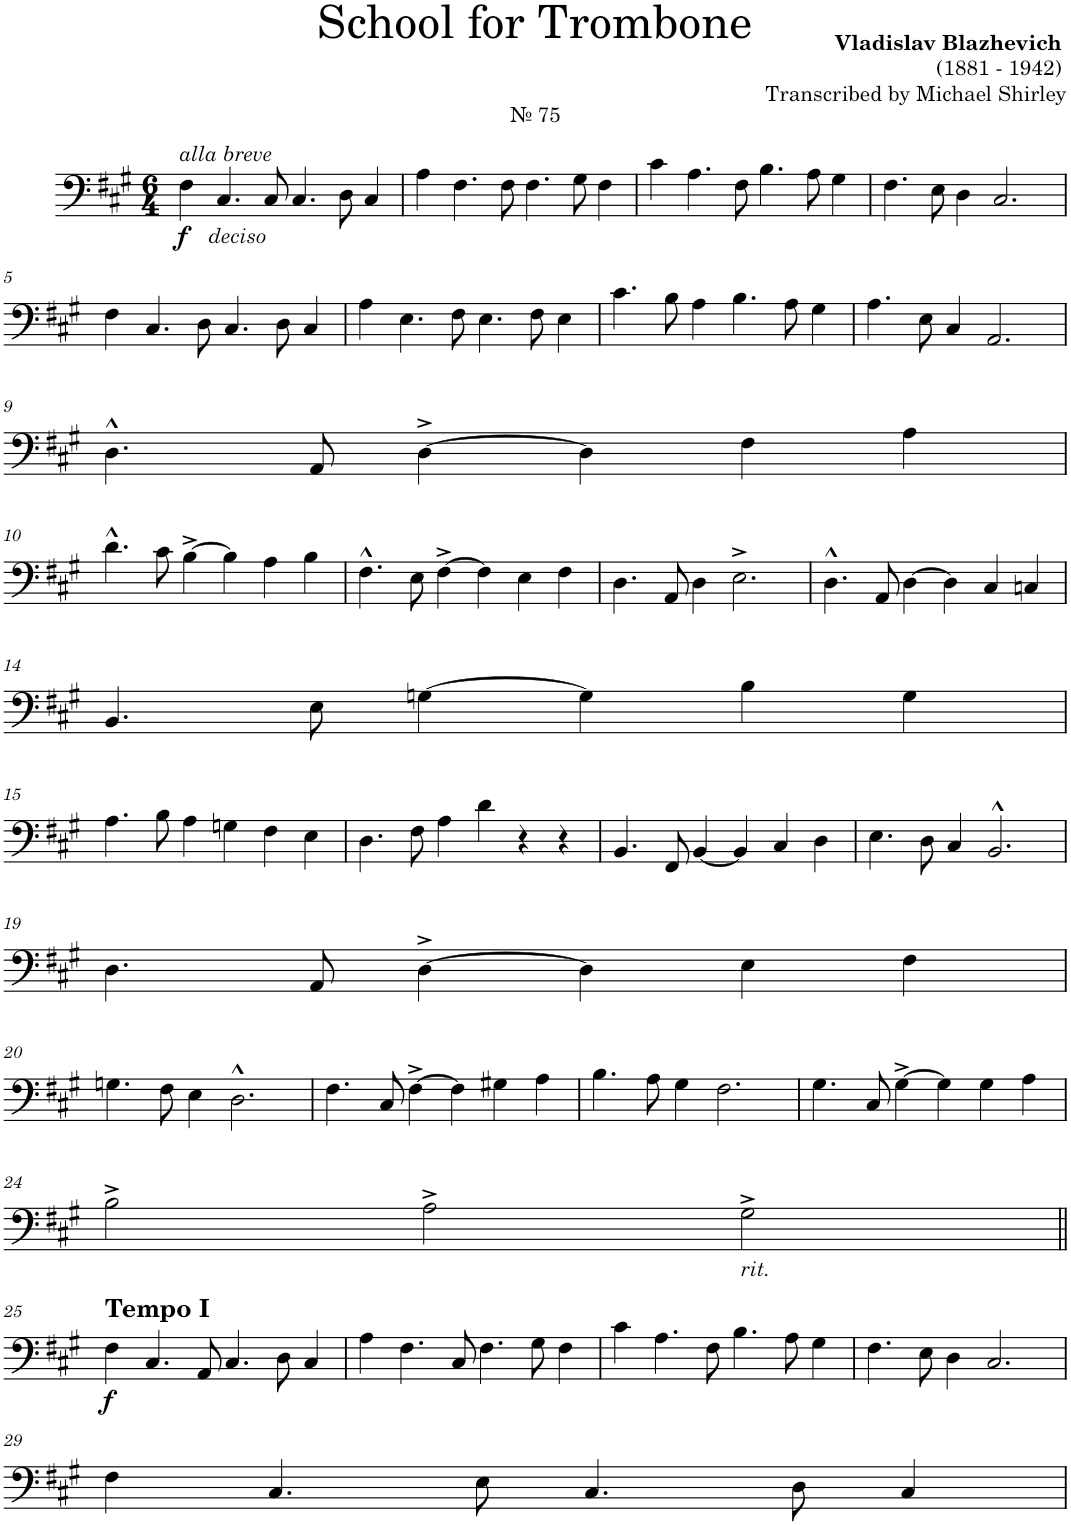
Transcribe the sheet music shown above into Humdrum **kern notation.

**kern	**dynam
*part1	*part1
*staff1	*staff1
*I"Trombone	*
*I'Tbn.	*
*clefF4	*
*k[f#c#g#]	*
*M6/4	*
=1	=1
!LO:TX:a:t=№ 75	!
!LO:TX:a:i:t=alla breve	!
!	!LO:DY:b
4F#\	f
!LO:TX:b:i:t=deciso	!
4.C#/	.
8C#/	.
4.C#/	.
8D\	.
4C#/	.
=2	=2
4A\	.
4.F#\	.
8F#\	.
4.F#\	.
8G#\	.
4F#\	.
=3	=3
4c#\	.
4.A\	.
8F#\	.
4.B\	.
8A\	.
4G#\	.
=4	=4
4.F#\	.
8E\	.
4D\	.
2.C#/	.
!!LO:LB:g=z
=5	=5
4F#\	.
4.C#/	.
8D\	.
4.C#/	.
8D\	.
4C#/	.
=6	=6
4A\	.
4.E\	.
8F#\	.
4.E\	.
8F#\	.
4E\	.
=7	=7
4.c#\	.
8B\	.
4A\	.
4.B\	.
8A\	.
4G#\	.
=8	=8
4.A\	.
8E\	.
4C#/	.
2.AA/	.
!!LO:LB:g=z
=9	=9
4.D^^\	.
8AA/	.
[4D^\	.
4D\]	.
4F#\	.
4A\	.
!!LO:LB:g=z
=10	=10
4.d^^\	.
8c#\	.
[4B^\	.
4B\]	.
4A\	.
4B\	.
=11	=11
4.F#^^\	.
8E\	.
[4F#^\	.
4F#\]	.
4E\	.
4F#\	.
=12	=12
4.D\	.
8AA/	.
4D\	.
2.E^\	.
=13	=13
4.D^^\	.
8AA/	.
[4D\	.
4D\]	.
4C#/	.
4Cn/	.
!!LO:LB:g=z
=14	=14
4.BB/	.
8E\	.
[4Gn\	.
4G\]	.
4B\	.
4G\	.
!!LO:LB:g=z
=15	=15
4.A\	.
8B\	.
4A\	.
4Gn\	.
4F#\	.
4E\	.
=16	=16
4.D\	.
8F#\	.
4A\	.
4d\	.
4r	.
4r	.
=17	=17
4.BB/	.
8FF#/	.
[4BB/	.
4BB/]	.
4C#/	.
4D\	.
=18	=18
4.E\	.
8D\	.
4C#/	.
2.BB^^/	.
!!LO:LB:g=z
=19	=19
4.D\	.
8AA/	.
[4D^\	.
4D\]	.
4E\	.
4F#\	.
!!LO:LB:g=z
=20	=20
4.Gn\	.
8F#\	.
4E\	.
2.D^^\	.
=21	=21
4.F#\	.
8C#/	.
[4F#^\	.
4F#\]	.
4G#X\	.
4A\	.
=22	=22
4.B\	.
8A\	.
4G#\	.
2.F#\	.
=23	=23
4.G#\	.
8C#/	.
[4G#^\	.
4G#\]	.
4G#\	.
4A\	.
!!LO:LB:g=z
=24	=24
2B^\	.
2A^\	.
!LO:TX:b:i:t=rit.	!
2G#^\	.
!!LO:LB:g=z
=25||	=25||
!LO:TX:a:B:t=Tempo I	!
!	!LO:DY:b
4F#\	f
4.C#/	.
8AA/	.
4.C#/	.
8D\	.
4C#/	.
=26	=26
4A\	.
4.F#\	.
8C#/	.
4.F#\	.
8G#\	.
4F#\	.
=27	=27
4c#\	.
4.A\	.
8F#\	.
4.B\	.
8A\	.
4G#\	.
=28	=28
4.F#\	.
8E\	.
4D\	.
2.C#/	.
!!LO:LB:g=z
=29	=29
4F#\	.
4.C#/	.
8E\	.
4.C#/	.
8D\	.
4C#/	.
=	=
*-	*-
